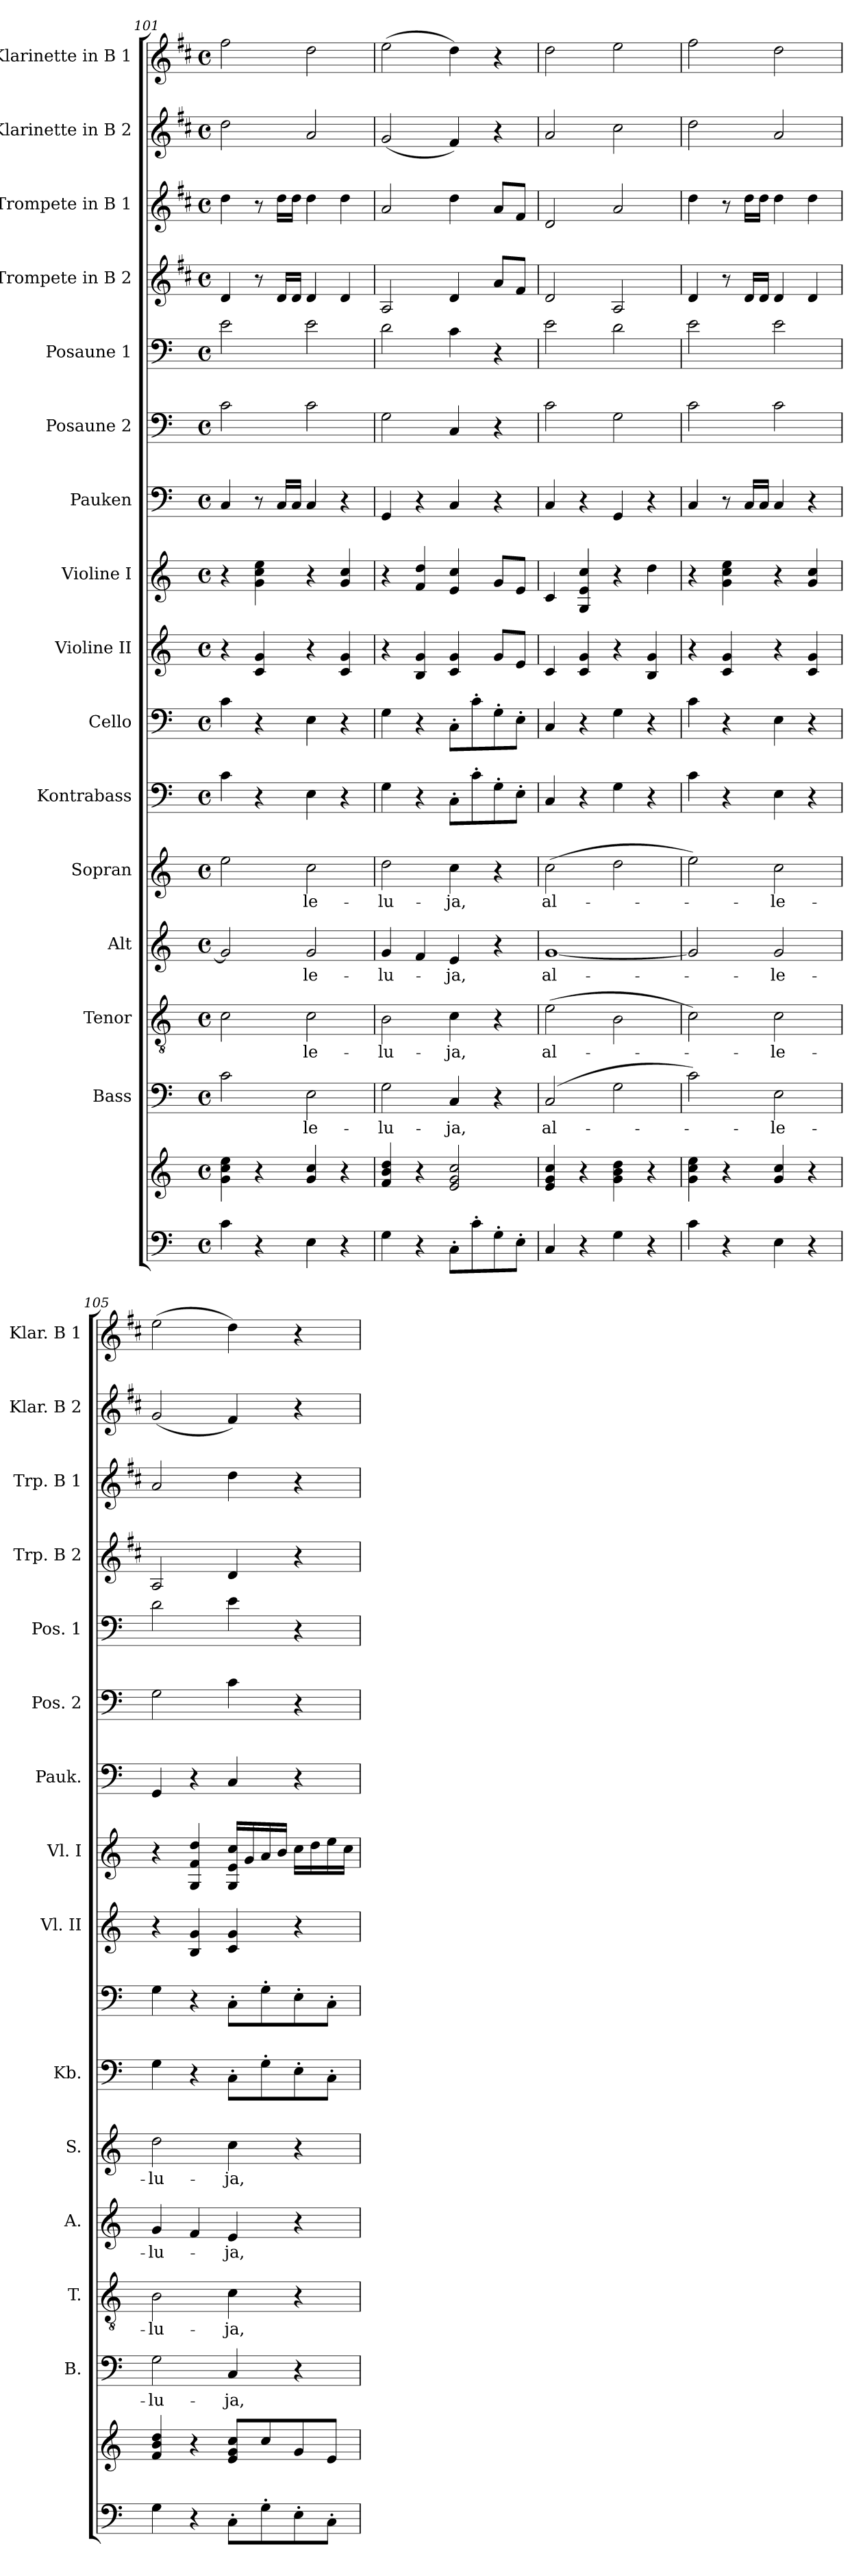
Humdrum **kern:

**kern	**kern	**kern	**text	**kern	**text	**kern	**text	**kern	**text	**kern	**kern	**kern	**kern	**kern	**kern	**kern	**kern	**kern	**kern	**kern
*part16	*part16	*part15	*part15	*part14	*part14	*part13	*part13	*part12	*part12	*part11	*part10	*part9	*part8	*part7	*part6	*part5	*part4	*part3	*part2	*part1
*staff17	*staff16	*staff15	*staff15	*staff14	*staff14	*staff13	*staff13	*staff12	*staff12	*staff11	*staff10	*staff9	*staff8	*staff7	*staff6	*staff5	*staff4	*staff3	*staff2	*staff1
*	*	*I"Bass	*	*I"Tenor	*	*I"Alt	*	*I"Sopran	*	*I"Kontrabass	*I"Cello	*I"Violine II	*I"Violine I	*I"Pauken	*I"Posaune 2	*I"Posaune 1	*I"Trompete in B 2	*I"Trompete in B 1	*I"Klarinette in B 2	*I"Klarinette in B 1
*	*	*I'B.	*	*I'T.	*	*I'A.	*	*I'S.	*	*I'Kb.	*	*I'Vl. II	*I'Vl. I	*I'Pauk.	*I'Pos. 2	*I'Pos. 1	*I'Trp. B 2	*I'Trp. B 1	*I'Klar. B 2	*I'Klar. B 1
*clefF4	*clefG2	*clefF4	*	*clefGv2	*	*clefG2	*	*clefG2	*	*clefF4	*clefF4	*clefG2	*clefG2	*clefF4	*clefF4	*clefF4	*clefG2	*clefG2	*clefG2	*clefG2
*	*	*	*	*	*	*	*	*	*	*ITrd7c12	*	*	*	*	*	*	*ITrd1c2	*ITrd1c2	*ITrd1c2	*ITrd1c2
*k[]	*k[]	*k[]	*	*k[]	*	*k[]	*	*k[]	*	*k[]	*k[]	*k[]	*k[]	*k[]	*k[]	*k[]	*k[]	*k[]	*k[]	*k[]
*C:	*C:	*C:	*	*C:	*	*C:	*	*C:	*	*C:	*C:	*C:	*C:	*C:	*C:	*C:	*C:	*C:	*C:	*C:
*M4/4	*M4/4	*M4/4	*	*M4/4	*	*M4/4	*	*M4/4	*	*M4/4	*M4/4	*M4/4	*M4/4	*M4/4	*M4/4	*M4/4	*M4/4	*M4/4	*M4/4	*M4/4
*met(c)	*met(c)	*met(c)	*	*met(c)	*	*met(c)	*	*met(c)	*	*met(c)	*met(c)	*met(c)	*met(c)	*met(c)	*met(c)	*met(c)	*met(c)	*met(c)	*met(c)	*met(c)
=101	=101	=101	=101	=101	=101	=101	=101	=101	=101	=101	=101	=101	=101	=101	=101	=101	=101	=101	=101	=101
4c\	4g\ 4cc\ 4ee\	2c\	.	2c\	.	2g/]	.	2ee\	.	4C\	4c\	4r	4r	4C/	2c\	2e\	4c/	4cc\	2cc\	2ee\
4r	4r	.	.	.	.	.	.	.	.	4r	4r	4c/ 4g/	4g\ 4cc\ 4ee\	8r	.	.	8r	8r	.	.
.	.	.	.	.	.	.	.	.	.	.	.	.	.	16C/LL	.	.	16c/LL	16cc\LL	.	.
.	.	.	.	.	.	.	.	.	.	.	.	.	.	16C/JJ	.	.	16c/JJ	16cc\JJ	.	.
!	!	!	!LO:LY:b	!	!LO:LY:b	!	!LO:LY:b	!	!LO:LY:b	!	!	!	!	!	!	!	!	!	!	!
4E\	4g/ 4cc/	2E\	-le-	2c\	-le-	2g/	-le-	2cc\	-le-	4EE\	4E\	4r	4r	4C/	2c\	2e\	4c/	4cc\	2g/	2cc\
4r	4r	.	.	.	.	.	.	.	.	4r	4r	4c/ 4g/	4g/ 4cc/	4r	.	.	4c/	4cc\	.	.
=102	=102	=102	=102	=102	=102	=102	=102	=102	=102	=102	=102	=102	=102	=102	=102	=102	=102	=102	=102	=102
!	!	!	!LO:LY:b	!	!LO:LY:b	!	!LO:LY:b	!	!LO:LY:b	!	!	!	!	!	!	!	!	!	!	!
4G\	4f/ 4b/ 4dd/	2G\	-lu-	2B\	-lu-	4g/	-lu-	2dd\	-lu-	4GG\	4G\	4r	4r	4GG/	2G\	2d\	2G/	2g/	(<2f/	(>2dd\
4r	4r	.	.	.	.	4f/	.	.	.	4r	4r	4B/ 4g/	4f/ 4dd/	4r	.	.	.	.	.	.
!	!	!	!LO:LY:b	!	!LO:LY:b	!	!LO:LY:b	!	!LO:LY:b	!	!	!	!	!	!	!	!	!	!	!
8C'>\L	2e/ 2g/ 2cc/	4C/	-ja,	4c\	-ja,	4e/	-ja,	4cc\	-ja,	8CC'>\L	8C'>\L	4c/ 4g/	4e/ 4cc/	4C/	4C/	4c\	4c/	4cc\	4e/)	4cc\)
8c'>\	.	.	.	.	.	.	.	.	.	8C'>\	8c'>\	.	.	.	.	.	.	.	.	.
8G'>\	.	4r	.	4r	.	4r	.	4r	.	8GG'>\	8G'>\	8g/L	8g/L	4r	4r	4r	8g/L	8g/L	4r	4r
8E'>\J	.	.	.	.	.	.	.	.	.	8EE'>\J	8E'>\J	8e/J	8e/J	.	.	.	8e/J	8e/J	.	.
=103	=103	=103	=103	=103	=103	=103	=103	=103	=103	=103	=103	=103	=103	=103	=103	=103	=103	=103	=103	=103
!	!	!	!LO:LY:b	!	!LO:LY:b	!	!LO:LY:b	!	!LO:LY:b	!	!	!	!	!	!	!	!	!	!	!
4C/	4e/ 4g/ 4cc/	(2C/	al-	(>2e\	al-	[1g	al-	(>2cc\	al-	4CC/	4C/	4c/	4c/	4C/	2c\	2e\	2c/	2c/	2g/	2cc\
4r	4r	.	.	.	.	.	.	.	.	4r	4r	4c/ 4g/	4G/ 4e/ 4cc/	4r	.	.	.	.	.	.
4G\	4g\ 4b\ 4dd\	2G\	.	2B\	.	.	.	2dd\	.	4GG\	4G\	4r	4r	4GG/	2G\	2d\	2G/	2g/	2b\	2dd\
4r	4r	.	.	.	.	.	.	.	.	4r	4r	4B/ 4g/	4dd\	4r	.	.	.	.	.	.
=104	=104	=104	=104	=104	=104	=104	=104	=104	=104	=104	=104	=104	=104	=104	=104	=104	=104	=104	=104	=104
4c\	4g\ 4cc\ 4ee\	2c\)	.	2c\)	.	2g/]	.	2ee\)	.	4C\	4c\	4r	4r	4C/	2c\	2e\	4c/	4cc\	2cc\	2ee\
4r	4r	.	.	.	.	.	.	.	.	4r	4r	4c/ 4g/	4g\ 4cc\ 4ee\	8r	.	.	8r	8r	.	.
.	.	.	.	.	.	.	.	.	.	.	.	.	.	16C/LL	.	.	16c/LL	16cc\LL	.	.
.	.	.	.	.	.	.	.	.	.	.	.	.	.	16C/JJ	.	.	16c/JJ	16cc\JJ	.	.
!	!	!	!LO:LY:b	!	!LO:LY:b	!	!LO:LY:b	!	!LO:LY:b	!	!	!	!	!	!	!	!	!	!	!
4E\	4g/ 4cc/	2E\	-le-	2c\	-le-	2g/	-le-	2cc\	-le-	4EE\	4E\	4r	4r	4C/	2c\	2e\	4c/	4cc\	2g/	2cc\
4r	4r	.	.	.	.	.	.	.	.	4r	4r	4c/ 4g/	4g/ 4cc/	4r	.	.	4c/	4cc\	.	.
=105	=105	=105	=105	=105	=105	=105	=105	=105	=105	=105	=105	=105	=105	=105	=105	=105	=105	=105	=105	=105
!	!	!	!LO:LY:b	!	!LO:LY:b	!	!LO:LY:b	!	!LO:LY:b	!	!	!	!	!	!	!	!	!	!	!
4G\	4f/ 4b/ 4dd/	2G\	-lu-	2B\	-lu-	4g/	-lu-	2dd\	-lu-	4GG\	4G\	4r	4r	4GG/	2G\	2d\	2G/	2g/	(<2f/	(>2dd\
4r	4r	.	.	.	.	4f/	.	.	.	4r	4r	4B/ 4g/	4G/ 4f/ 4dd/	4r	.	.	.	.	.	.
!	!	!	!LO:LY:b	!	!LO:LY:b	!	!LO:LY:b	!	!LO:LY:b	!	!	!	!	!	!	!	!	!	!	!
8C'>\L	8e/ 8g/ 8cc/L	4C/	-ja,	4c\	-ja,	4e/	-ja,	4cc\	-ja,	8CC'>\L	8C'>\L	4c/ 4g/	16G/ 16e/ 16cc/LL	4C/	4c\	4e\	4c/	4cc\	4e/)	4cc\)
.	.	.	.	.	.	.	.	.	.	.	.	.	16g/	.	.	.	.	.	.	.
8G'>\	8cc/	.	.	.	.	.	.	.	.	8GG'>\	8G'>\	.	16a/	.	.	.	.	.	.	.
.	.	.	.	.	.	.	.	.	.	.	.	.	16b/JJ	.	.	.	.	.	.	.
8E'>\	8g/	4r	.	4r	.	4r	.	4r	.	8EE'>\	8E'>\	4r	16cc\LL	4r	4r	4r	4r	4r	4r	4r
.	.	.	.	.	.	.	.	.	.	.	.	.	16dd\	.	.	.	.	.	.	.
8C'>\J	8e/J	.	.	.	.	.	.	.	.	8CC'>\J	8C'>\J	.	16ee\	.	.	.	.	.	.	.
.	.	.	.	.	.	.	.	.	.	.	.	.	16cc\JJ	.	.	.	.	.	.	.
=	=	=	=	=	=	=	=	=	=	=	=	=	=	=	=	=	=	=	=	=
*-	*-	*-	*-	*-	*-	*-	*-	*-	*-	*-	*-	*-	*-	*-	*-	*-	*-	*-	*-	*-
